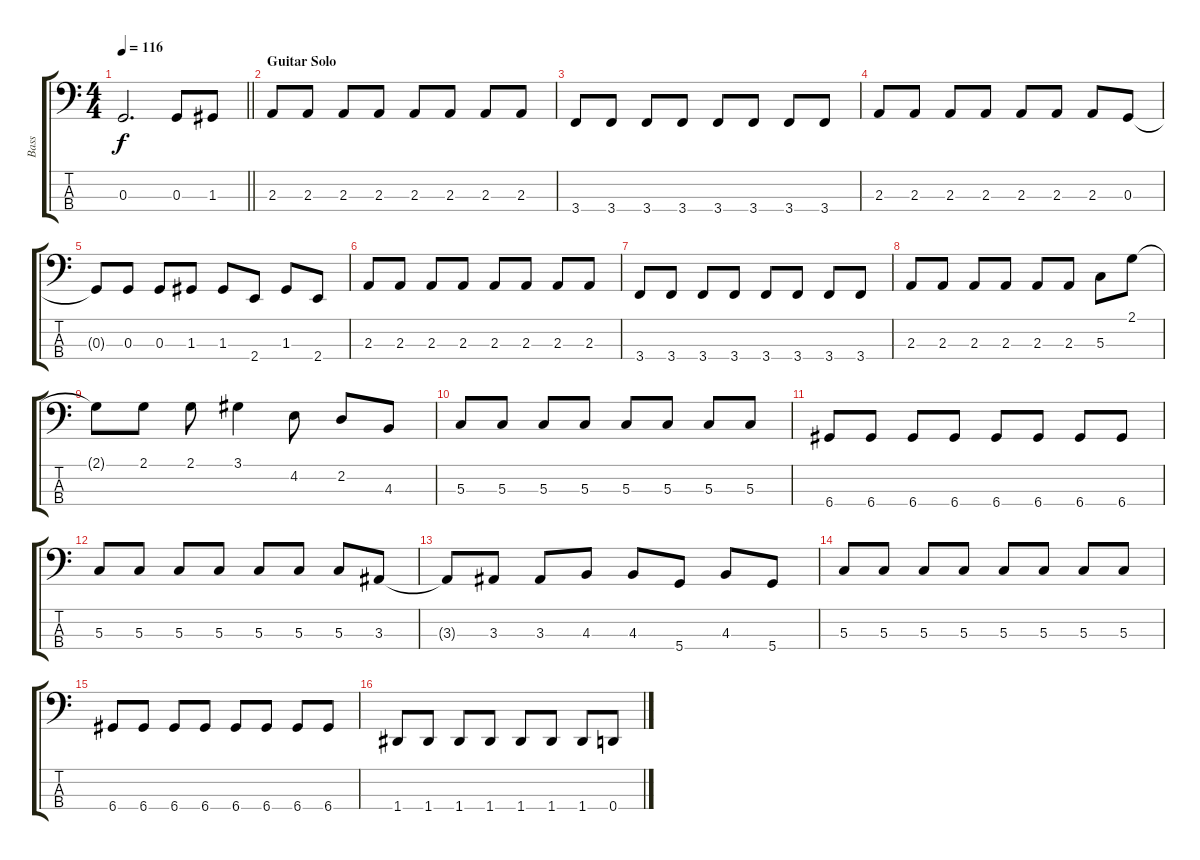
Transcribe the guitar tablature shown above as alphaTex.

\track ("Bass" "Bass") {instrument electricbasspick}
\staff {score tabs}
\tuning (F2 C2 G1 D1) {hide}
\ts (4 4)
\tempo 116
\clef f4
\barLineRight lightlight
\ks c
0.3.2{d dy f} 0.3.8 1.3.8 |
\section ("" "Guitar Solo")
2.3.8 2.3.8 2.3.8 2.3.8 2.3.8 2.3.8 2.3.8 2.3.8 |
3.4.8 3.4.8 3.4.8 3.4.8 3.4.8 3.4.8 3.4.8 3.4.8 |
2.3.8 2.3.8 2.3.8 2.3.8 2.3.8 2.3.8 2.3.8 0.3.8 |
0.3{t}.8 0.3.8 0.3.8 1.3.8 1.3.8 2.4.8 1.3.8 2.4.8 |
2.3.8 2.3.8 2.3.8 2.3.8 2.3.8 2.3.8 2.3.8 2.3.8 |
3.4.8 3.4.8 3.4.8 3.4.8 3.4.8 3.4.8 3.4.8 3.4.8 |
2.3.8 2.3.8 2.3.8 2.3.8 2.3.8 2.3.8 5.3.8 2.1.8 |
2.1{t}.8 2.1.8 2.1.8 3.1.4 4.2.8 2.2.8 4.3.8 |
5.3.8 5.3.8 5.3.8 5.3.8 5.3.8 5.3.8 5.3.8 5.3.8 |
6.4.8 6.4.8 6.4.8 6.4.8 6.4.8 6.4.8 6.4.8 6.4.8 |
5.3.8 5.3.8 5.3.8 5.3.8 5.3.8 5.3.8 5.3.8 3.3.8 |
3.3{t}.8 3.3.8 3.3.8 4.3.8 4.3.8 5.4.8 4.3.8 5.4.8 |
5.3.8 5.3.8 5.3.8 5.3.8 5.3.8 5.3.8 5.3.8 5.3.8 |
6.4.8 6.4.8 6.4.8 6.4.8 6.4.8 6.4.8 6.4.8 6.4.8 |
1.4.8 1.4.8 1.4.8 1.4.8 1.4.8 1.4.8 1.4.8 0.4.8
